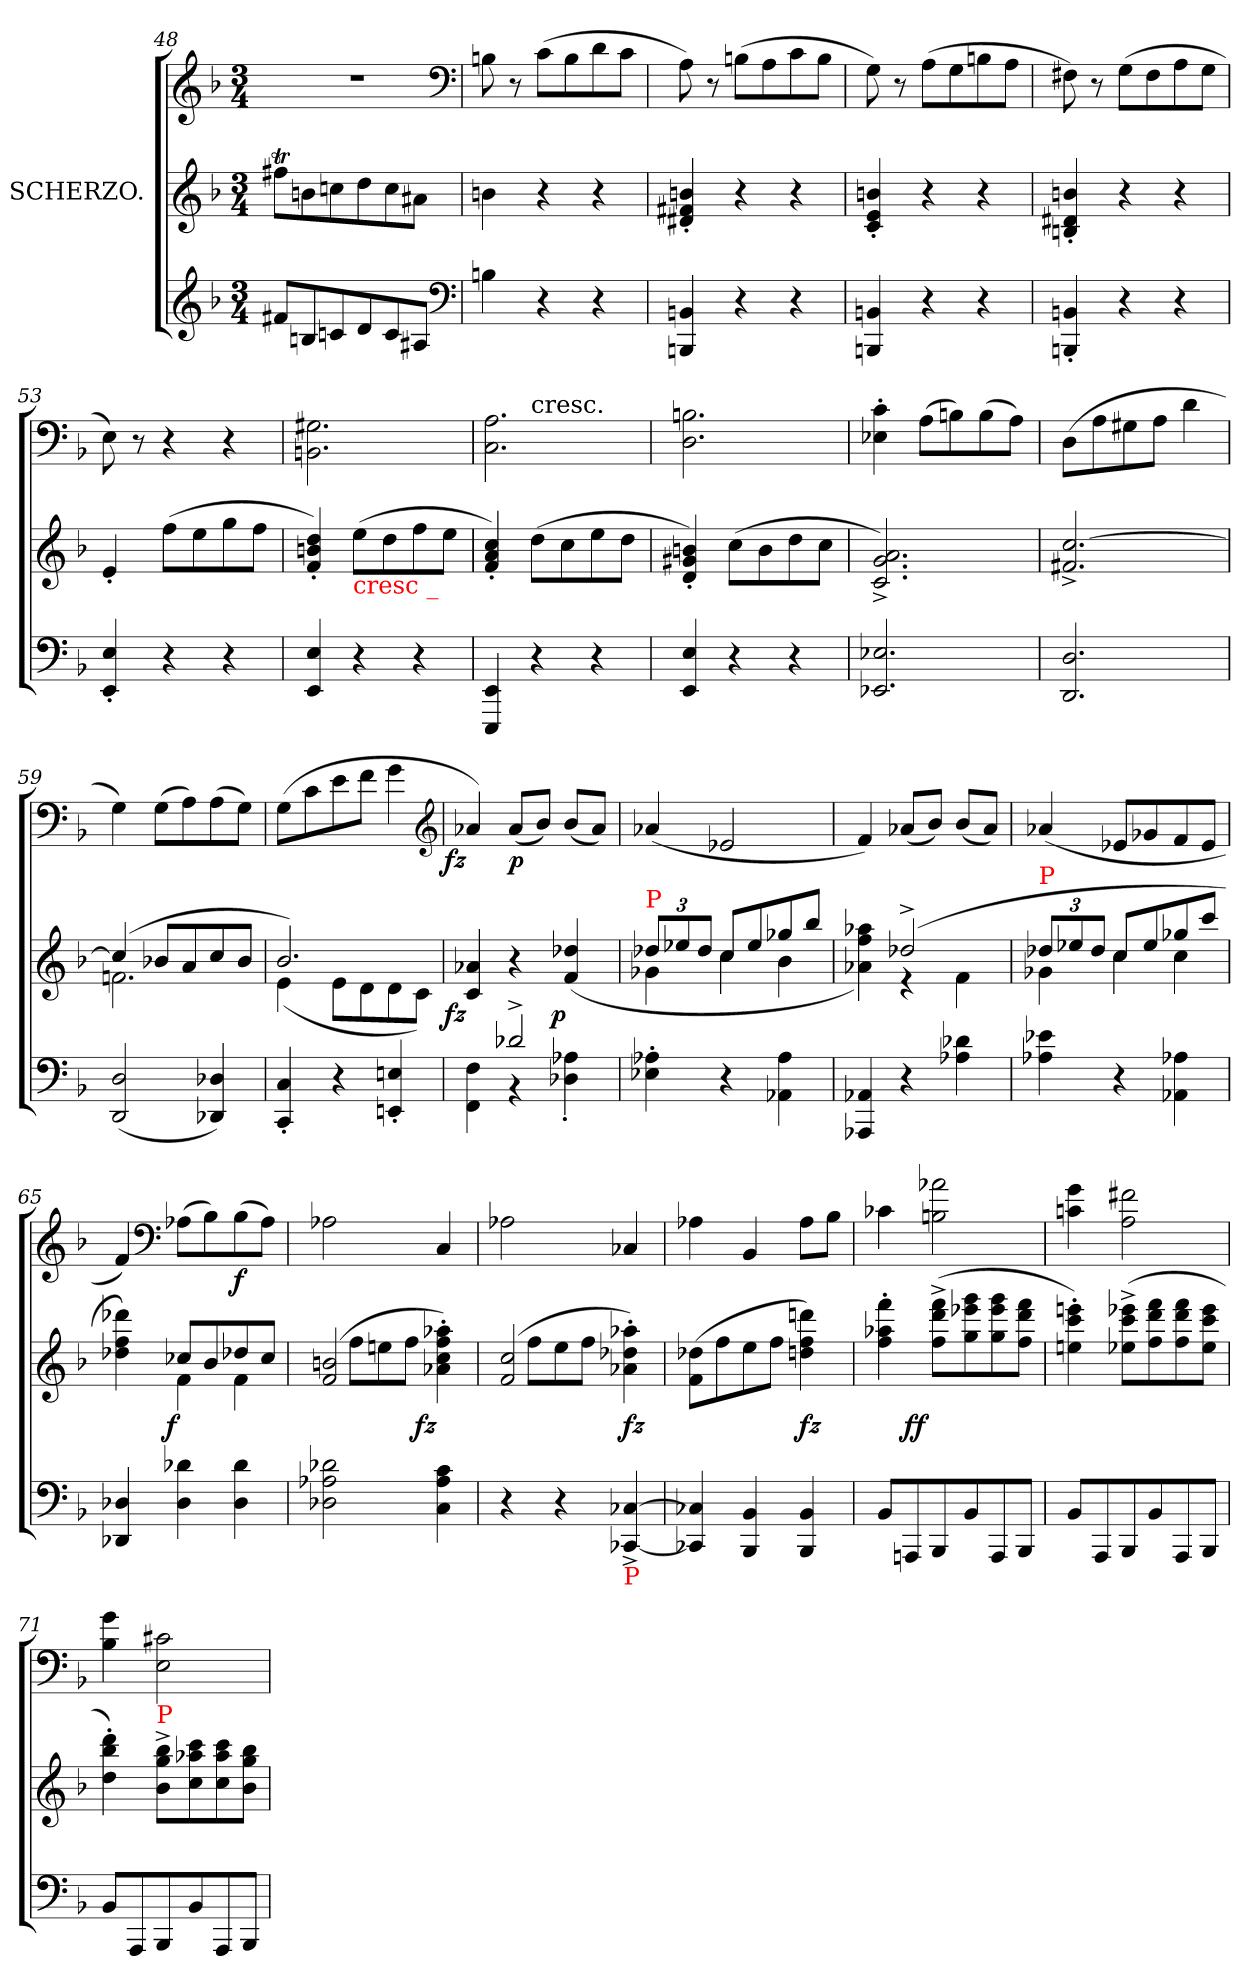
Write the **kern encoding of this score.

**kern	**kern	**dynam	**kern	**dynam
*part3	*part2	*part2	*part1	*part1
*staff3	*staff2	*staff2	*staff1	*staff1
*	*I"SCHERZO.	*	*	*
*clefG2	*clefG2	*	*clefG2	*
*k[b-]	*k[b-]	*	*k[b-]	*
*M3/4	*M3/4	*	*M3/4	*
=48	=48	=48	=48	=48
8f#XL	8ff#XtL	.	2.rdd	.
8Bn	8bn	.	.	.
8cn	8ccn	.	.	.
8d	8dd	.	.	.
8c	8cc	.	.	.
8A#XJ	8a#XJ	.	.	.
*clefF4	*	*	*clefF4	*
=49	=49	=49	=49	=49
4Bn	4bn	.	8Bn!	.
.	.	.	8r	.
4r	4r	.	(>8c!\L	.
.	.	.	8B!	.
4r	4r	.	8d!	.
.	.	.	8c!J	.
=50	=50	=50	=50	=50
4BBn 4BBBn	4bn'< 4f#X'< 4d#X'<	.	8A!)	.
.	.	.	8r	.
4r	4r	.	(>8Bn!\L	.
.	.	.	8A!	.
4r	4r	.	8c!	.
.	.	.	8B!J	.
=51	=51	=51	=51	=51
4BBn 4BBBn	4bn'< 4e'< 4c'<	.	8G!)	.
.	.	.	8r	.
4r	4r	.	(>8A!\L	.
.	.	.	8G!	.
4r	4r	.	8Bn!	.
.	.	.	8A!J	.
=52	=52	=52	=52	=52
4BBn'< 4BBBn'<	4bn'< 4d#X'< 4Bn'<	.	8F#X!)	.
.	.	.	8r	.
4r	4r	.	(>8G!\L	.
.	.	.	8F#!	.
4r	4r	.	8A!	.
.	.	.	8G!J	.
=53	=53	=53	=53	=53
4E'< 4EE'<	4e'<	.	8E!)	.
.	.	.	8r	.
4r	(>8ffL	.	4r	.
.	8ee	.	.	.
4r	8gg	.	4r	.
.	8ffJ	.	.	.
=54	=54	=54	=54	=54
4E 4EE	4dd'< 4bn'< 4f'<)	.	2.G#X! 2.BBn!	.
!	!LO:TX:b:color=red:t=cresc _	!	!	!
4r	(>8eeL	.	.	.
.	8dd	.	.	.
4r	8ff	.	.	.
.	8eeJ	.	.	.
=55	=55	=55	=55	=55
*	*	*	*^	*
4EE 4EEE	4cc'< 4a'< 4f'<)	.	2.A! 2.C!	4ryy	.
!	!	!	!	!LO:TX:t=cresc.	!
4r	(>8ddL	.	.	2ryy	.
.	8cc	.	.	.	.
4r	8ee	.	.	.	.
.	8ddJ	.	.	.	.
*	*	*	*v	*v	*
=56	=56	=56	=56	=56
4E 4EE	4bn'< 4g#X'< 4d'<)	.	2.Bn! 2.D!	.
4r	(>8ccL	.	.	.
.	8b	.	.	.
4r	8dd	.	.	.
.	8ccJ	.	.	.
=57	=57	=57	=57	=57
2.E-X 2.EE-X	2.a^< 2.g^< 2.c^<)	.	4c!'> 4E-X!'>	.
.	.	.	(>8A!\L	.
.	.	.	8Bn!)	.
.	.	.	(>8B!	.
.	.	.	8A!J)	.
=58	=58	=58	=58	=58
2.D 2.DD	[2.cc^< 2.f#X^<	.	(>8D!\L	.
.	.	.	8A!	.
.	.	.	8G#X!	.
.	.	.	8A!J	.
.	.	.	4d!	.
=59	=59	=59	=59	=59
*	*^	*	*	*
(<2D 2DD	(>4cc]	2.fn	.	4G!)	.
.	8b-XL	.	.	(>8G!\L	.
.	8a	.	.	8A!)	.
4D-X 4DD-X)	8cc	.	.	(>8A!	.
.	8b-J	.	.	8G!J)	.
=60	=60	=60	=60	=60	=60
4C'< 4CC'<	2.b-)	(>4e	.	(>8G!\L	.
.	.	.	.	8c!	.
4r	.	8eL	.	8e!	.
.	.	8d	.	8f!J	.
4En'< 4EEn'<	.	8d	.	4g!	.
.	.	8cJ)	.	.	.
*	*v	*v	*	*	*
*	*	*	*clefG2	*
=61	=61	=61	=61	=61
*^	*^	*	*	*
!	!	!	!	!LO:DY:rj	!	!LO:DY:rj
*	*	*v	*v	*	*	*
4ryy	4F\ 4FF\	4a-X/ 4c/	fz	4a-X!)	fz
2d-X^	4r	4r	.	(<8a-!L	p
.	.	.	.	8b-!J)	.
!	!	!	!LO:DY:rj	!	!
.	4A-X'>\ 4D-X'>\	(>4dd-X 4f	p	(<8b-!L	.
.	.	.	.	8a-!J)	.
=62	=62	=62	=62	=62	=62
*	*	*Xbrackettup	*	*	*
*	*	*^	*	*	*
!	!	!LO:TX:a:color=red:t=P	!	!	!	!
4A-X'> 4E-X'>	2ryy	12dd-XL	4g-X	.	(<4a-X!	.
.	.	12ee-X	.	.	.	.
.	.	12dd-J	.	.	.	.
4r	.	8ccL	4cc	.	2e-X!	.
.	.	8ee-	.	.	.	.
4A- 4AA-X	8ryy	8gg-X	4b-	.	.	.
.	8ryy	8bb-J	.	.	.	.
*v	*v	*	*	*	*	*
=63	=63	=63	=63	=63	=63
4AA-X 4AAA-X	4ryy	4aa-X 4ff 4a-X)	.	4f!)	.
4r	(>2dd-X^>	4re	.	(<8a-X!L	.
.	.	.	.	8b-!J)	.
4d-X 4A-X	.	4f	.	(<8b-!L	.
.	.	.	.	8a-!J)	.
=64	=64	=64	=64	=64	=64
!	!LO:TX:a:color=red:t=P	!	!	!	!
4e-X 4A-X	12dd-XL	4g-X	.	(<4a-X!	.
.	12ee-X	.	.	.	.
.	12dd-J	.	.	.	.
4r	8ccL	4cc	.	8e-X!L	.
.	8ee-	.	.	8g-X!	.
4A-X 4AA-X	8gg-X	4cc	.	8f!	.
.	8cccJ	.	.	8e-!J	.
=65	=65	=65	=65	=65	=65
4D-X 4DD-X	4ryy	4ddd-X 4ff 4dd-X)	.	4f!)	.
*	*	*	*	*clefF4	*
!	!	!	!LO:DY:rj	!	!
4d-X 4D-	8cc-XL	4f	f	(>8A-X!\L	.
.	8b-	.	.	8B-!)	.
4d- 4D-	8dd-X	4f	.	(>8B-!	f
.	8cc-J	.	.	8A-!J)	.
*	*v	*v	*	*	*
=66	=66	=66	=66	=66
!	!LO:N:vis=2	!	!	!
2d-X 2A-X 2D-X	(>8bn/ 8f/	.	2A-X!	.
.	8ffL	.	.	.
.	8een	.	.	.
.	8ffJ	.	.	.
!	!	!LO:DY:rj	!	!
4c 4A- 4C	4aa-X'> 4ff'> 4cc'> 4a-X'>)	fz	4C!	.
=67	=67	=67	=67	=67
!	!LO:N:vis=2	!	!	!
4r	(>8cc/ 8f/	.	2A-X!	.
.	8ffL	.	.	.
4r	8ee	.	.	.
.	8ffJ	.	.	.
!LO:TX:b:color=red:t=P	!	!	!	!
[4C-X^< [4CC-X^<	4aa-X'> 4dd-X'> 4a-X'>)	fz	4C-X!	.
=68	=68	=68	=68	=68
4C-X] 4CC-X]	(>8dd-X 8fL	.	4A-X!	.
.	8ff	.	.	.
4BB- 4BBB-	8ee	.	4BB-!	.
.	8ffJ	.	.	.
4BB- 4BBB-	4dddn 4ff 4ddn)	fz	8A-!\L	.
.	.	.	8B-!J	.
=69	=69	=69	=69	=69
*	*^	*	*	*
8BB-L	4fff'> 4aa-X'> 4ff'>	8ryy	.	4c-X!	.
8AAAn	.	2ryy	ff	.	.
8BBB-	(>8fff^< 8ddd^< 8ff^<L	.	.	2a-X!\ 2Bn!\	.
8BB-	8ggg 8eee-X 8gg	.	.	.	.
8AAA	8ggg 8eee- 8gg	.	.	.	.
8BBB-J	8fff 8ddd 8ffJ	8ryy	.	.	.
*	*v	*v	*	*	*
=70	=70	=70	=70	=70
8BB-L	4eeen'> 4ccc'> 4een'>)	.	4g! 4cn!	.
8AAA	.	.	.	.
8BBB-	(>8eee-X^< 8ccc^< 8ee-X^<L	.	2f#X! 2A!	.
8BB-	8fff 8ddd 8ff	.	.	.
8AAA	8fff 8ddd 8ff	.	.	.
8BBB-J	8eee- 8ccc 8ee-J	.	.	.
=71	=71	=71	=71	=71
8BB-L	4ddd'> 4bb-'> 4dd'>)	.	4g! 4B-!	.
8AAA	.	.	.	.
!	!LO:TX:a:color=red:t=P	!	!	!
8BBB-	8bb-^< 8gg^< 8b-^<L	.	2c#X! 2E!	.
8BB-	8ccc 8aa-X 8cc	.	.	.
8AAA	8ccc 8aa- 8cc	.	.	.
8BBB-J	8bb- 8gg 8b-J	.	.	.
=	=	=	=	=
*-	*-	*-	*-	*-
